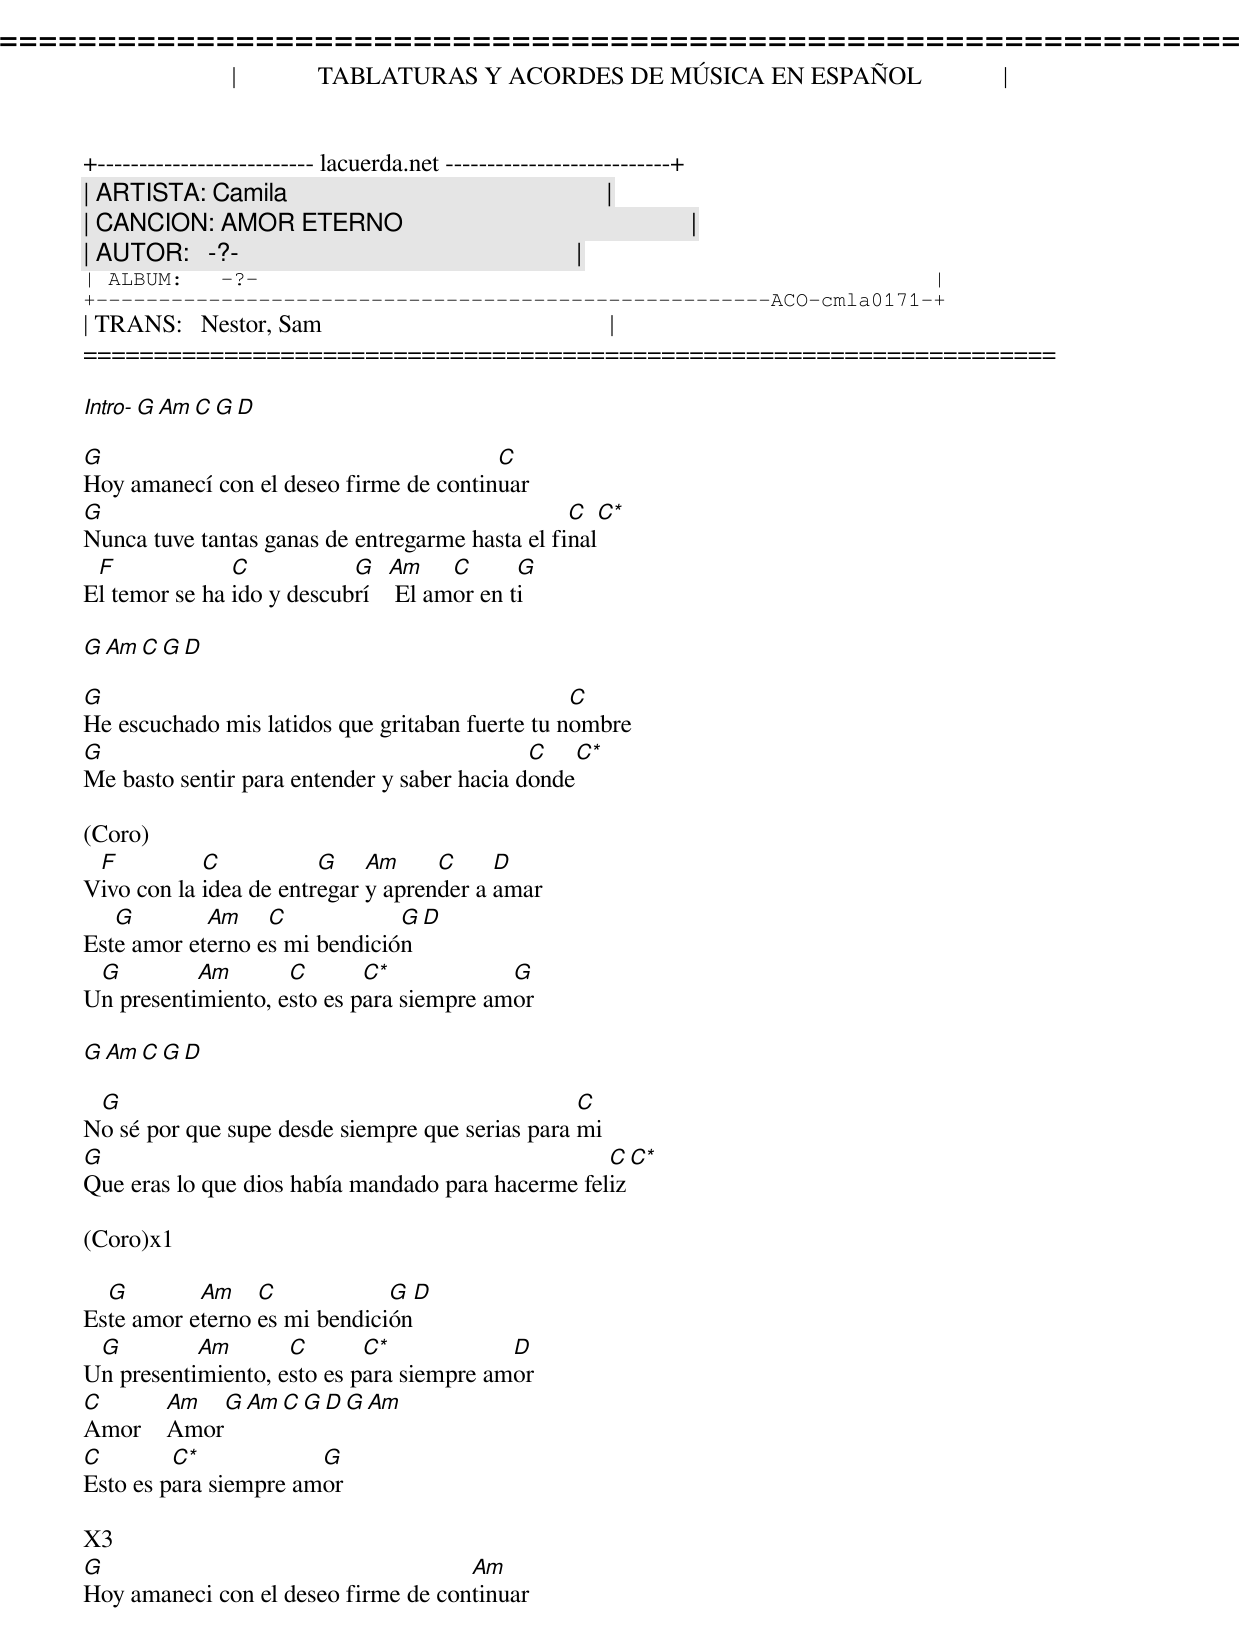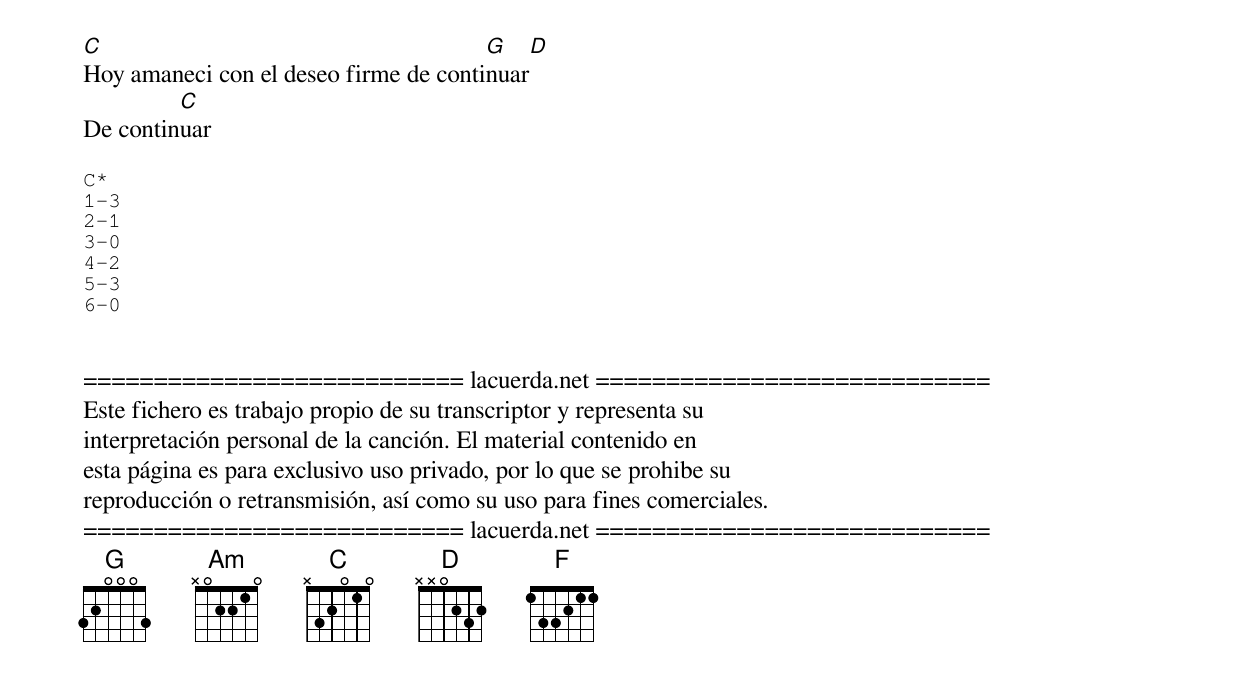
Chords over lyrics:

=====================================================================
|             TABLATURAS Y ACORDES DE MÚSICA EN ESPAÑOL             |
+-------------------------- lacuerda.net ---------------------------+
| ARTISTA: Camila                                                   |
| CANCION: AMOR ETERNO                                              |
| AUTOR:   -?-                                                      |
| ALBUM:   -?-                                                      |
+------------------------------------------------------ACO-cmla0171-+
| TRANS:   Nestor, Sam                                              |
=====================================================================

Intro- G Am C G D

G                                       C
Hoy amanecí con el deseo firme de continuar
G                                                C   C*
Nunca tuve tantas ganas de entregarme hasta el final
 F             C           G    Am    C      G
El temor se ha ido y descubrí    El amor en ti

G Am C G D

G                                                C
He escuchado mis latidos que gritaban fuerte tu nombre
G                                            C   C*
Me basto sentir para entender y saber hacia donde

(Coro)
 F          C           G    Am     C     D
Vivo con la idea de entregar y aprender a amar
   G        Am    C            G   D
Este amor eterno es mi bendición
 G         Am       C       C*            G
Un presentimiento, esto es para siempre amor

G Am C G D

 G                                               C
No sé por que supe desde siempre que serias para mi
G                                                  C   C*
Que eras lo que dios había mandado para hacerme feliz

(Coro)x1

  G        Am    C            G   D
Este amor eterno es mi bendición
 G         Am       C       C*            D
Un presentimiento, esto es para siempre amor
C       Am       G Am C G D G Am
Amor    Amor
C        C*            G
Esto es para siempre amor

X3
G                                    Am
Hoy amaneci con el deseo firme de continuar
C                                      G   D
Hoy amaneci con el deseo firme de continuar
         C
De continuar

C*
1-3
2-1
3-0
4-2
5-3
6-0


=========================== lacuerda.net ============================
Este fichero es trabajo propio de su transcriptor y representa su
interpretación personal de la canción. El material contenido en
esta página es para exclusivo uso privado, por lo que se prohibe su
reproducción o retransmisión, así como su uso para fines comerciales.
=========================== lacuerda.net ============================
